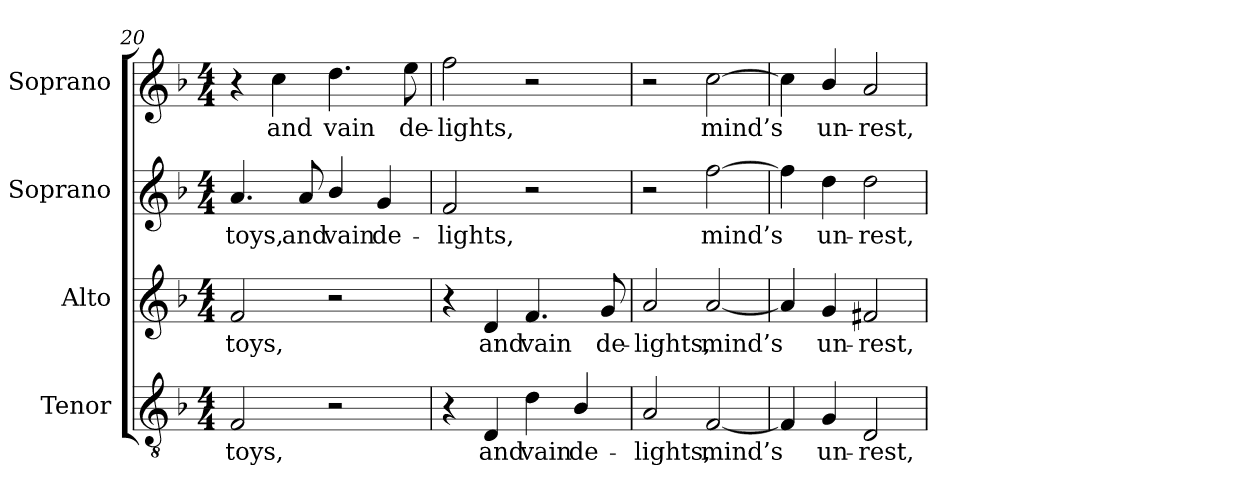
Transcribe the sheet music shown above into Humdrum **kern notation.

**kern	**text	**kern	**text	**kern	**text	**kern	**text
*part4	*part4	*part3	*part3	*part2	*part2	*part1	*part1
*staff4	*staff4	*staff3	*staff3	*staff2	*staff2	*staff1	*staff1
*I"Tenor	*	*I"Alto	*	*I"Soprano	*	*I"Soprano	*
*I'T.	*	*I'A.	*	*I'S.	*	*I'S.	*
*clefGv2	*	*clefG2	*	*clefG2	*	*clefG2	*
*ITrd7c12	*	*	*	*	*	*	*
*k[b-]	*	*k[b-]	*	*k[b-]	*	*k[b-]	*
*F:	*	*F:	*	*F:	*	*F:	*
*M4/4	*	*M4/4	*	*M4/4	*	*M4/4	*
=20	=20	=20	=20	=20	=20	=20	=20
!	!LO:LY:b:color=#000000	!	!	!	!	!	!
!	!	!	!LO:LY:b:color=#000000	!	!	!	!
!	!	!	!	!	!LO:LY:b:color=#000000	!	!
2FFi/	toys,	2fi/	toys,	4.ai/	toys,	4r	.
!	!	!	!	!	!	!	!LO:LY:b:color=#000000
.	.	.	.	.	.	4cci\	and
!	!	!	!	!	!LO:LY:b:color=#000000	!	!
.	.	.	.	8ai/	and	.	.
!	!	!	!	!	!LO:LY:b:color=#000000	!	!
!	!	!	!	!	!	!	!LO:LY:b:color=#000000
2r	.	2r	.	4b-i/	vain	4.ddi\	vain
!	!	!	!	!	!LO:LY:b:color=#000000	!	!
.	.	.	.	4gi/	de-	.	.
!	!	!	!	!	!	!	!LO:LY:b:color=#000000
.	.	.	.	.	.	8eei\	de-
=21	=21	=21	=21	=21	=21	=21	=21
!	!	!	!	!	!LO:LY:b:color=#000000	!	!
!	!	!	!	!	!	!	!LO:LY:b:color=#000000
4r	.	4r	.	2fi/	-lights,	2ffi\	-lights,
!	!LO:LY:b:color=#000000	!	!	!	!	!	!
!	!	!	!LO:LY:b:color=#000000	!	!	!	!
4DDi/	and	4di/	and	.	.	.	.
!	!LO:LY:b:color=#000000	!	!	!	!	!	!
!	!	!	!LO:LY:b:color=#000000	!	!	!	!
4Di\	vain	4.fi/	vain	2r	.	2r	.
!	!LO:LY:b:color=#000000	!	!	!	!	!	!
4BB-i/	de-	.	.	.	.	.	.
!	!	!	!LO:LY:b:color=#000000	!	!	!	!
.	.	8gi/	de-	.	.	.	.
=22	=22	=22	=22	=22	=22	=22	=22
!	!LO:LY:b:color=#000000	!	!	!	!	!	!
!	!	!	!LO:LY:b:color=#000000	!	!	!	!
2AAi/	-lights,	2ai/	-lights,	2r	.	2r	.
!	!LO:LY:b:color=#000000	!	!	!	!	!	!
!	!	!	!LO:LY:b:color=#000000	!	!	!	!
!	!	!	!	!	!LO:LY:b:color=#000000	!	!
!	!	!	!	!	!	!	!LO:LY:b:color=#000000
[2FFi/	mind’s	[2ai/	mind’s	[2ffi\	mind’s	[2cci\	mind’s
=23	=23	=23	=23	=23	=23	=23	=23
4FFi/]	.	4ai/]	.	4ffi\]	.	4cci\]	.
!	!LO:LY:b:color=#000000	!	!	!	!	!	!
!	!	!	!LO:LY:b:color=#000000	!	!	!	!
!	!	!	!	!	!LO:LY:b:color=#000000	!	!
!	!	!	!	!	!	!	!LO:LY:b:color=#000000
4GGi/	un-	4gi/	un-	4ddi\	un-	4b-i/	un-
!	!LO:LY:b:color=#000000	!	!	!	!	!	!
!	!	!	!LO:LY:b:color=#000000	!	!	!	!
!	!	!	!	!	!LO:LY:b:color=#000000	!	!
!	!	!	!	!	!	!	!LO:LY:b:color=#000000
2DDi/	-rest,	2f#Xi/	-rest,	2ddi\	-rest,	2ai/	-rest,
=	=	=	=	=	=	=	=
*-	*-	*-	*-	*-	*-	*-	*-
